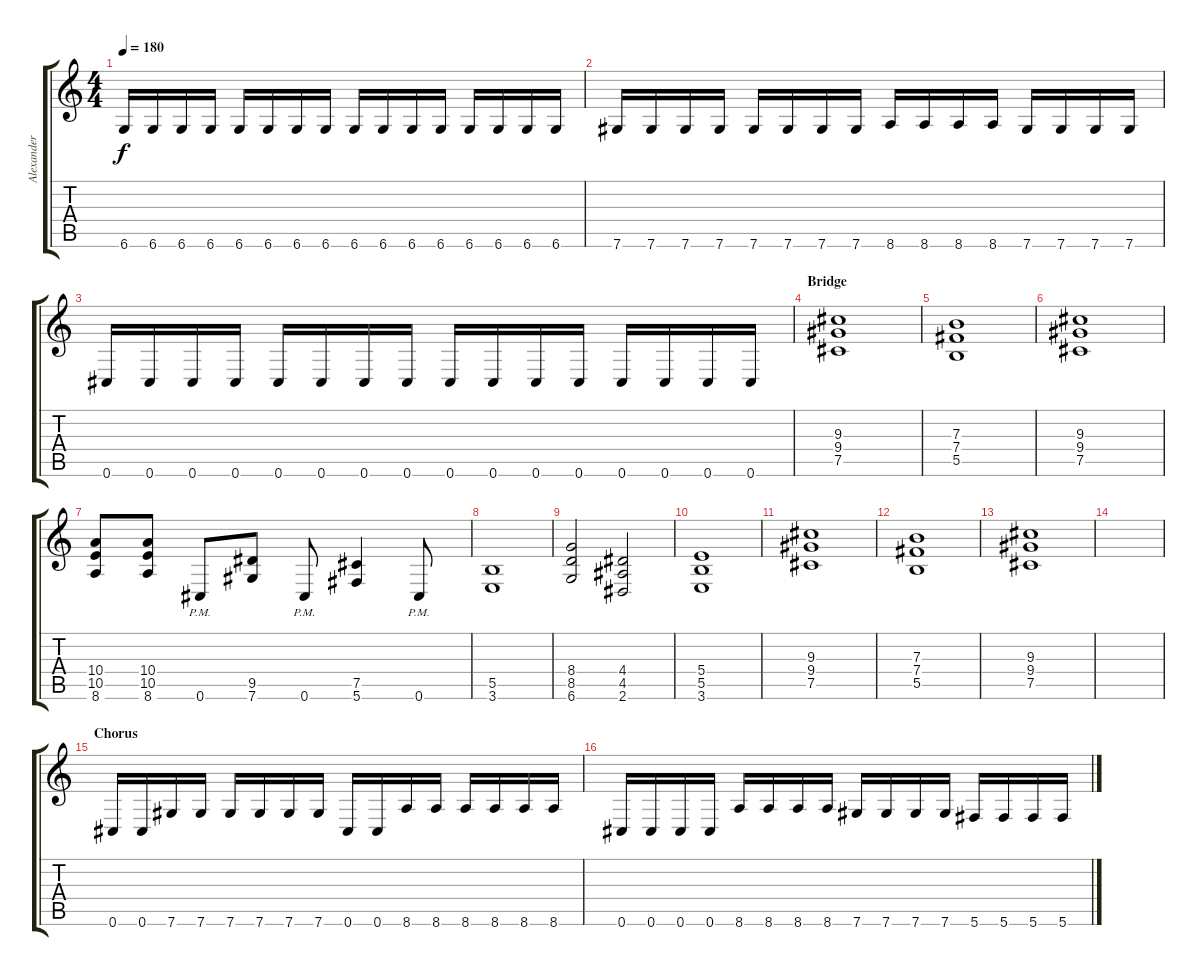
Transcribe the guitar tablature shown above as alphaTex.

\track ("Alexander " "Alexander ") {instrument distortionguitar}
\staff {score tabs}
\tuning (Db4 Ab3 E3 B2 Gb2 Db2) {hide}
\ts (4 4)
\tempo 180
\clef g2
\ks c
6.6.16{dy f} 6.6.16 6.6.16 6.6.16 6.6.16 6.6.16 6.6.16 6.6.16 6.6.16 6.6.16 6.6.16 6.6.16 6.6.16 6.6.16 6.6.16 6.6.16 |
7.6.16 7.6.16 7.6.16 7.6.16 7.6.16 7.6.16 7.6.16 7.6.16 8.6.16 8.6.16 8.6.16 8.6.16 7.6.16 7.6.16 7.6.16 7.6.16 |
0.6.16 0.6.16 0.6.16 0.6.16 0.6.16 0.6.16 0.6.16 0.6.16 0.6.16 0.6.16 0.6.16 0.6.16 0.6.16 0.6.16 0.6.16 0.6.16 |
\section ("" "Bridge")
(9.3 9.4 7.5).1 |
(7.3 7.4 5.5).1 |
(9.3 9.4 7.5).1 |
(10.4 10.5 8.6).8 (10.4 10.5 8.6).8 0.6{pm}.8 (9.5 7.6).8 0.6{pm}.8 (7.5 5.6).4 0.6{pm}.8 |
(5.5 3.6).1 |
(8.4 8.5 6.6).2 (4.4 4.5 2.6).2 |
(5.4 5.5 3.6).1 |
(9.3 9.4 7.5).1 |
(7.3 7.4 5.5).1 |
(9.3 9.4 7.5).1 |
|
\section ("" "Chorus")
0.6.16 0.6.16 7.6.16 7.6.16 7.6.16 7.6.16 7.6.16 7.6.16 0.6.16 0.6.16 8.6.16 8.6.16 8.6.16 8.6.16 8.6.16 8.6.16 |
0.6.16 0.6.16 0.6.16 0.6.16 8.6.16 8.6.16 8.6.16 8.6.16 7.6.16 7.6.16 7.6.16 7.6.16 5.6.16 5.6.16 5.6.16 5.6.16
